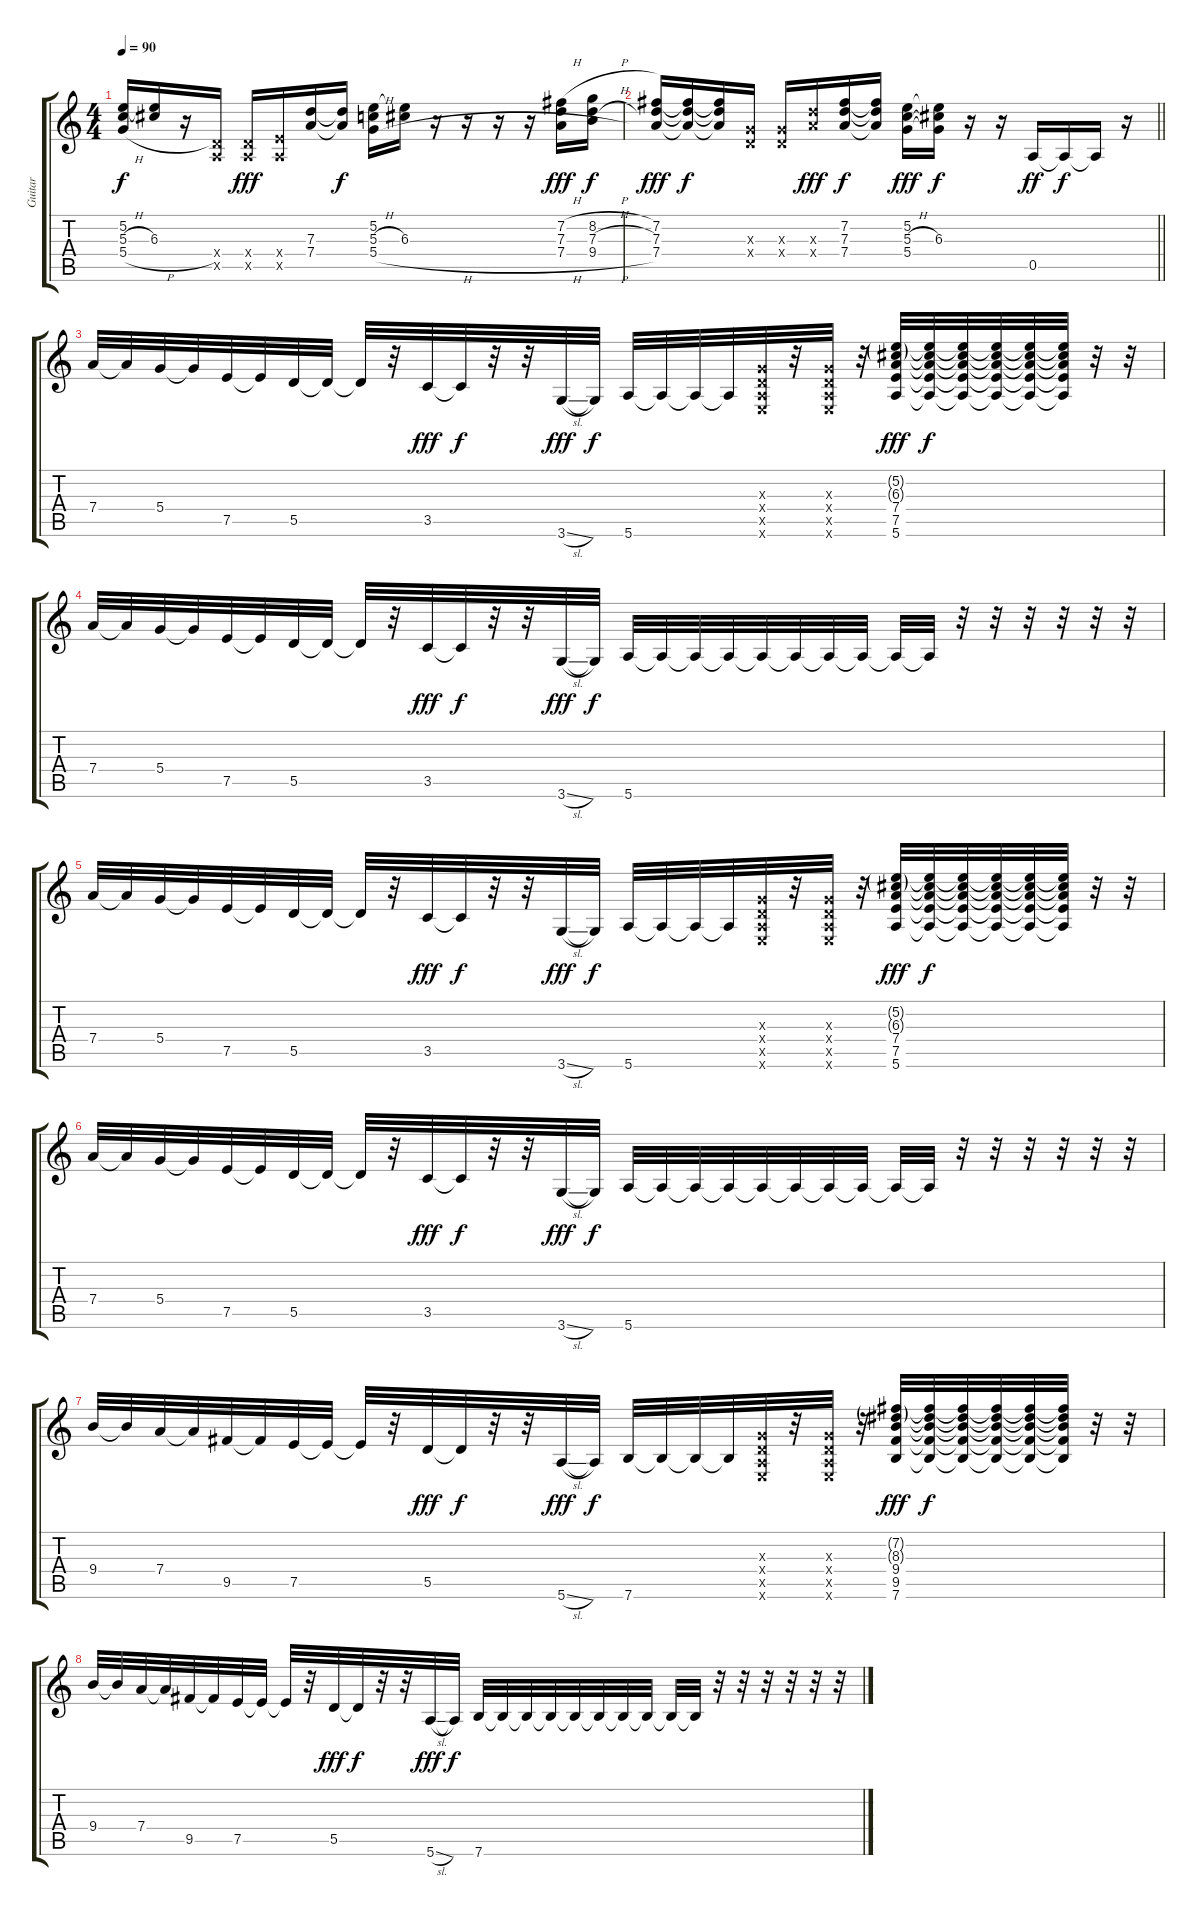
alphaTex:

\track ("Guitar" "Guitar") {instrument distortionguitar}
\staff {score tabs}
\tuning (E4 B3 G3 D3 A2 E2) {hide}
\ts (4 4)
\tempo 90
\clef g2
\ks c
(5.2 5.3{h} 5.4{h}).16{dy f} (5.2{t} 6.3).16 r.16 (0.4{x} 0.5{x}).16 (0.4{x} 0.5{x}).16{dy fff} (2.4{x} 0.5{x}).16 (7.3 7.4).16 (7.3{t} 7.4{t}).16{dy f} (5.2 5.3{h} 5.4{h}).16 (5.2{t} 6.3).16 r.16 r.16 r.16 r.16 (7.2{h} 7.3 7.4{h}).16{dy fff} (8.2{h} 7.3{h} 9.4{h}).16{dy f} |
\barLineRight lightlight
(7.2 7.3 7.4).16{dy fff} (7.2{t} 7.3{t} 7.4{t}).16{dy f} (7.2{t} 7.3{t} 7.4{t}).16 (0.3{x} 0.4{x}).16 (0.3{x} 0.4{x}).16 (7.3{x} 7.4{x}).16{dy fff} (7.2 7.3 7.4).16{dy f} (7.2{t} 7.3{t} 7.4{t}).16 (5.2 5.3{h} 5.4).16{dy fff} (5.2{t} 6.3 5.4{t}).16{dy f} r.16 r.16 0.5.16{dy ff} 0.5{t}.16{dy f} 0.5{t}.16 r.16 |
7.4.32 7.4{t}.32 5.4.32 5.4{t}.32 7.5.32 7.5{t}.32 5.5.32 5.5{t}.32 5.5{t}.32 r.32 3.5.32{dy fff} 3.5{t}.32{dy f} r.32 r.32 3.6{sl}.32{dy fff} 3.6{t}.32{dy f} 5.6.32 5.6{t}.32 5.6{t}.32 5.6{t}.32 (0.3{x} 0.4{x} 0.5{x} 0.6{x}).32 r.32 (0.3{x} 0.4{x} 0.5{x} 0.6{x}).32 r.32 (5.2{g} 6.3{g} 7.4 7.5 5.6).32{dy fff} (5.2{t} 6.3{t} 7.4{t} 7.5{t} 5.6{t}).32{dy f} (5.2{t} 6.3{t} 7.4{t} 7.5{t} 5.6{t}).32 (5.2{t} 6.3{t} 7.4{t} 7.5{t} 5.6{t}).32 (5.2{t} 6.3{t} 7.4{t} 7.5{t} 5.6{t}).32 (5.2{t} 6.3{t} 7.4{t} 7.5{t} 5.6{t}).32 r.32 r.32 |
7.4.32 7.4{t}.32 5.4.32 5.4{t}.32 7.5.32 7.5{t}.32 5.5.32 5.5{t}.32 5.5{t}.32 r.32 3.5.32{dy fff} 3.5{t}.32{dy f} r.32 r.32 3.6{sl}.32{dy fff} 3.6{t}.32{dy f} 5.6.32 5.6{t}.32 5.6{t}.32 5.6{t}.32 5.6{t}.32 5.6{t}.32 5.6{t}.32 5.6{t}.32 5.6{t}.32 5.6{t}.32 r.32 r.32 r.32 r.32 r.32 r.32 |
7.4.32 7.4{t}.32 5.4.32 5.4{t}.32 7.5.32 7.5{t}.32 5.5.32 5.5{t}.32 5.5{t}.32 r.32 3.5.32{dy fff} 3.5{t}.32{dy f} r.32 r.32 3.6{sl}.32{dy fff} 3.6{t}.32{dy f} 5.6.32 5.6{t}.32 5.6{t}.32 5.6{t}.32 (0.3{x} 0.4{x} 0.5{x} 0.6{x}).32 r.32 (0.3{x} 0.4{x} 0.5{x} 0.6{x}).32 r.32 (5.2{g} 6.3{g} 7.4 7.5 5.6).32{dy fff} (5.2{t} 6.3{t} 7.4{t} 7.5{t} 5.6{t}).32{dy f} (5.2{t} 6.3{t} 7.4{t} 7.5{t} 5.6{t}).32 (5.2{t} 6.3{t} 7.4{t} 7.5{t} 5.6{t}).32 (5.2{t} 6.3{t} 7.4{t} 7.5{t} 5.6{t}).32 (5.2{t} 6.3{t} 7.4{t} 7.5{t} 5.6{t}).32 r.32 r.32 |
7.4.32 7.4{t}.32 5.4.32 5.4{t}.32 7.5.32 7.5{t}.32 5.5.32 5.5{t}.32 5.5{t}.32 r.32 3.5.32{dy fff} 3.5{t}.32{dy f} r.32 r.32 3.6{sl}.32{dy fff} 3.6{t}.32{dy f} 5.6.32 5.6{t}.32 5.6{t}.32 5.6{t}.32 5.6{t}.32 5.6{t}.32 5.6{t}.32 5.6{t}.32 5.6{t}.32 5.6{t}.32 r.32 r.32 r.32 r.32 r.32 r.32 |
9.4.32 9.4{t}.32 7.4.32 7.4{t}.32 9.5.32 9.5{t}.32 7.5.32 7.5{t}.32 7.5{t}.32 r.32 5.5.32{dy fff} 5.5{t}.32{dy f} r.32 r.32 5.6{sl}.32{dy fff} 5.6{t}.32{dy f} 7.6.32 7.6{t}.32 7.6{t}.32 7.6{t}.32 (0.3{x} 0.4{x} 0.5{x} 0.6{x}).32 r.32 (0.3{x} 0.4{x} 0.5{x} 0.6{x}).32 r.32 (7.2{g} 8.3{g} 9.4 9.5 7.6).32{dy fff} (7.2{t} 8.3{t} 9.4{t} 9.5{t} 7.6{t}).32{dy f} (7.2{t} 8.3{t} 9.4{t} 9.5{t} 7.6{t}).32 (7.2{t} 8.3{t} 9.4{t} 9.5{t} 7.6{t}).32 (7.2{t} 8.3{t} 9.4{t} 9.5{t} 7.6{t}).32 (7.2{t} 8.3{t} 9.4{t} 9.5{t} 7.6{t}).32 r.32 r.32 |
9.4.32 9.4{t}.32 7.4.32 7.4{t}.32 9.5.32 9.5{t}.32 7.5.32 7.5{t}.32 7.5{t}.32 r.32 5.5.32{dy fff} 5.5{t}.32{dy f} r.32 r.32 5.6{sl}.32{dy fff} 5.6{t}.32{dy f} 7.6.32 7.6{t}.32 7.6{t}.32 7.6{t}.32 7.6{t}.32 7.6{t}.32 7.6{t}.32 7.6{t}.32 7.6{t}.32 7.6{t}.32 r.32 r.32 r.32 r.32 r.32 r.32
